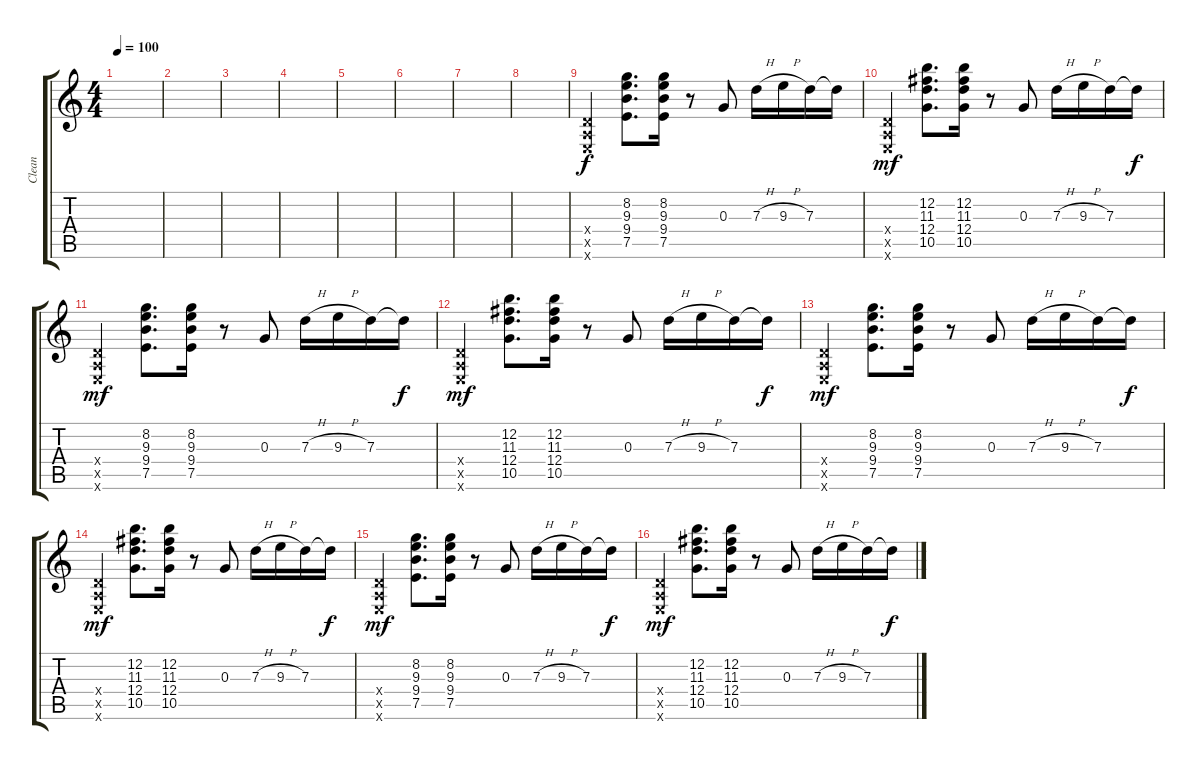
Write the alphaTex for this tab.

\track ("Clean" "Clean") {instrument electricguitarclean}
\staff {score tabs}
\tuning (E4 B3 G3 D3 A2 E2) {hide}
\ts (4 4)
\tempo 100
\clef g2
\ks c
|
|
|
|
|
|
|
|
(0.4{x} 0.5{x} 0.6{x}).4 (8.2 9.3 9.4 7.5).8{d} (8.2 9.3 9.4 7.5).16 r.8 0.3.8 7.3{h}.16 9.3{h}.16 7.3.16 7.3{t}.16{dy f} |
(0.4{x} 0.5{x} 0.6{x}).4{dy mf} (12.2 11.3 12.4 10.5).8{d} (12.2 11.3 12.4 10.5).16 r.8 0.3.8 7.3{h}.16 9.3{h}.16 7.3.16 7.3{t}.16{dy f} |
(0.4{x} 0.5{x} 0.6{x}).4{dy mf} (8.2 9.3 9.4 7.5).8{d} (8.2 9.3 9.4 7.5).16 r.8 0.3.8 7.3{h}.16 9.3{h}.16 7.3.16 7.3{t}.16{dy f} |
(0.4{x} 0.5{x} 0.6{x}).4{dy mf} (12.2 11.3 12.4 10.5).8{d} (12.2 11.3 12.4 10.5).16 r.8 0.3.8 7.3{h}.16 9.3{h}.16 7.3.16 7.3{t}.16{dy f} |
(0.4{x} 0.5{x} 0.6{x}).4{dy mf} (8.2 9.3 9.4 7.5).8{d} (8.2 9.3 9.4 7.5).16 r.8 0.3.8 7.3{h}.16 9.3{h}.16 7.3.16 7.3{t}.16{dy f} |
(0.4{x} 0.5{x} 0.6{x}).4{dy mf} (12.2 11.3 12.4 10.5).8{d} (12.2 11.3 12.4 10.5).16 r.8 0.3.8 7.3{h}.16 9.3{h}.16 7.3.16 7.3{t}.16{dy f} |
(0.4{x} 0.5{x} 0.6{x}).4{dy mf} (8.2 9.3 9.4 7.5).8{d} (8.2 9.3 9.4 7.5).16 r.8 0.3.8 7.3{h}.16 9.3{h}.16 7.3.16 7.3{t}.16{dy f} |
(0.4{x} 0.5{x} 0.6{x}).4{dy mf} (12.2 11.3 12.4 10.5).8{d} (12.2 11.3 12.4 10.5).16 r.8 0.3.8 7.3{h}.16 9.3{h}.16 7.3.16 7.3{t}.16{dy f}
